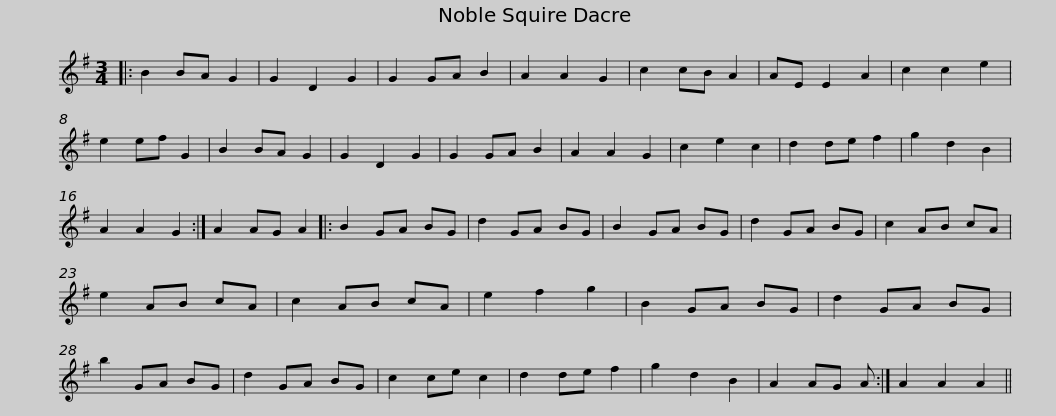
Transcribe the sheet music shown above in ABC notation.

X:1
L:1/8
M:3/4
I:linebreak $
K:G
V:1 treble
V:1
|: B2 BA G2 | G2 D2 G2 | G2 GA B2 | A2 A2 G2 | c2 cB A2 | %5
 AE E2 A2 | c2 c2 e2 | e2 ef G2 | B2 BA G2 | G2 D2 G2 | %10
 G2 GA B2 |$ A2 A2 G2 | c2 e2 c2 | d2 de f2 | g2 d2 B2 | %15
 A2 A2 G2 :| A2 AG A2 |: B2 GA BG | d2 GA BG | B2 GA BG | %20
 d2 GA BG |$ c2 AB cA | e2 AB cA | c2 AB cA | e2 f2 g2 | %25
 B2 GA BG | d2 GA BG | b2 GA BG | d2 GA BG | c2 ce c2 |$ %30
 d2 de f2 | g2 d2 B2 | A2 AG A :| A2 A2 A2 || %34
